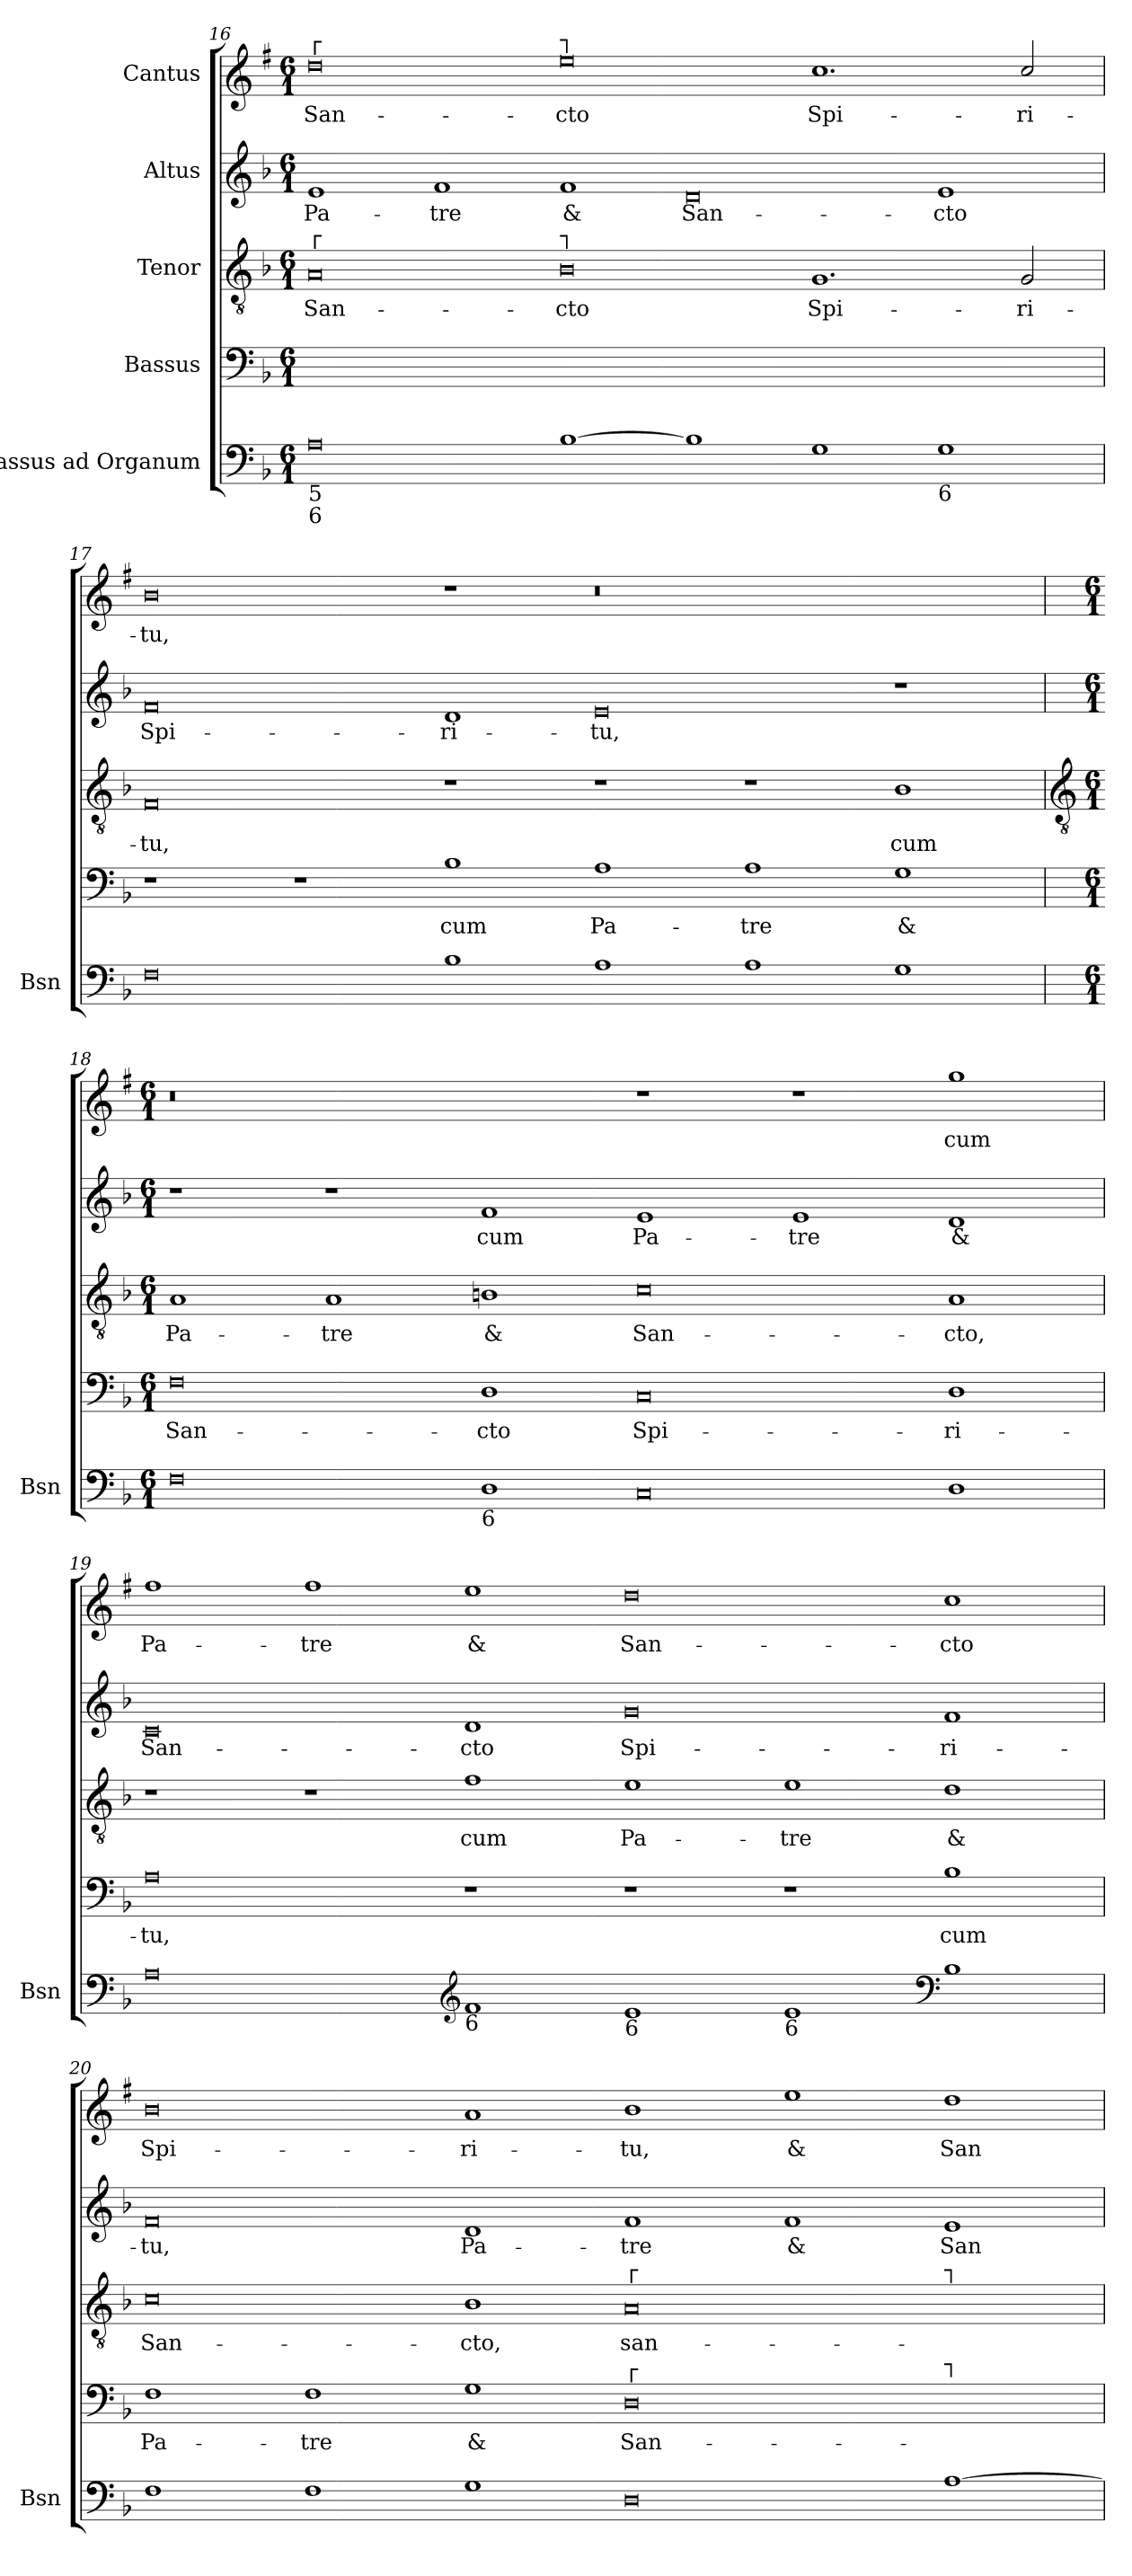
**kern	**kern	**text	**kern	**text	**kern	**text	**kern	**text
*part5	*part4	*part4	*part3	*part3	*part2	*part2	*part1	*part1
*staff5	*staff4	*staff4	*staff3	*staff3	*staff2	*staff2	*staff1	*staff1
*I"Bassus ad Organum	*I"Bassus	*	*I"Tenor	*	*I"Altus	*	*I"Cantus	*
*I'Bsn	*	*	*	*	*	*	*	*
*clefF4	*clefF4	*	*clefGv2	*	*clefG2	*	*clefG2	*
*	*	*	*	*	*	*	*ITrd1c2	*
*k[b-]	*k[b-]	*	*k[b-]	*	*k[b-]	*	*k[b-]	*
*F:	*F:	*	*F:	*	*F:	*	*F:	*
*M6/1	*M6/1	*	*M6/1	*	*M6/1	*	*M6/1	*
=16	=16	=16	=16	=16	=16	=16	=16	=16
!	!	!	!	!	!	!	!LO:TX:a:t=┌	!
!	!	!	!LO:TX:a:t=┌	!	!	!	!	!
!LO:TX:b:t=5	!	!	!	!	!	!	!	!
!LO:TX:b:t=6	!	!	!	!	!	!	!	!
!	!	!	!	!LO:LY:b	!	!LO:LY:b	!	!LO:LY:b
0A	00.ryy	.	0A	San-	1e	Pa-	0cc	San-
!	!	!	!	!	!	!LO:LY:b	!	!
.	.	.	.	.	1f	-tre	.	.
!	!	!	!	!	!	!	!LO:TX:a:t=┐	!
!	!	!	!LO:TX:a:t=┐	!	!	!	!	!
!	!	!	!	!LO:LY:b	!	!LO:LY:b	!	!LO:LY:b
[1B-	.	.	0B-/	-cto	1f	&	0dd	-cto
!	!	!	!	!	!	!LO:LY:b	!	!
1B-]	.	.	.	.	0d	San-	.	.
!	!	!	!	!LO:LY:b	!	!	!	!LO:LY:b
1G	.	.	1.G	Spi-	.	.	1.b-/	Spi-
!LO:TX:b:t=6	!	!	!	!	!	!	!	!
!	!	!	!	!	!	!LO:LY:b	!	!
1G	.	.	.	.	1e	-cto	.	.
!	!	!	!	!LO:LY:b	!	!	!	!LO:LY:b
.	.	.	2G	-ri-	.	.	2b-/	-ri-
=17	=17	=17	=17	=17	=17	=17	=17	=17
!	!	!	!	!LO:LY:b	!	!LO:LY:b	!	!LO:LY:b
0F	1r	.	0F	-tu,	0f	Spi-	0a	-tu,
.	1r	.	.	.	.	.	.	.
!	!	!LO:LY:b	!	!	!	!LO:LY:b	!	!
1B-	1B-	cum	1r	.	1d	-ri-	1r	.
!	!	!LO:LY:b	!	!	!	!LO:LY:b	!	!
1A	1A	Pa-	1r	.	0e	-tu,	0.r	.
!	!	!LO:LY:b	!	!	!	!	!	!
1A	1A	-tre	1r	.	.	.	.	.
!	!	!LO:LY:b	!	!LO:LY:b	!	!	!	!
1G	1G	&	1B-/	cum	1r	.	.	.
!!LO:LB:g=z
=18	=18	=18	=18	=18	=18	=18	=18	=18
*	*	*	*clefGv2	*	*	*	*	*
*M6/1	*M6/1	*	*M6/1	*	*M6/1	*	*M6/1	*
!	!	!LO:LY:b	!	!LO:LY:b	!	!	!	!
0F	0F	San-	1A	Pa-	1r	.	0.r	.
!	!	!	!	!LO:LY:b	!	!	!	!
.	.	.	1A	-tre	1r	.	.	.
!LO:TX:b:t=6	!	!	!	!	!	!	!	!
!	!	!LO:LY:b	!	!LO:LY:b	!	!LO:LY:b	!	!
1D/	1D/	-cto	1Bn	&	1f	cum	.	.
!	!	!LO:LY:b	!	!LO:LY:b	!	!LO:LY:b	!	!
0C	0C	Spi-	0c	San-	1e	Pa-	1r	.
!	!	!	!	!	!	!LO:LY:b	!	!
.	.	.	.	.	1e	-tre	1r	.
!	!	!LO:LY:b	!	!LO:LY:b	!	!LO:LY:b	!	!LO:LY:b
1D	1D	-ri-	1A	-cto,	1d	&	1ff	cum
=19	=19	=19	=19	=19	=19	=19	=19	=19
!	!	!LO:LY:b	!	!	!	!LO:LY:b	!	!LO:LY:b
0A	0A	-tu,	1r	.	0c	San-	1ee	Pa-
!	!	!	!	!	!	!	!	!LO:LY:b
.	.	.	1r	.	.	.	1ee	-tre
*clefG2	*	*	*	*	*	*	*	*
!LO:TX:b:t=6	!	!	!	!	!	!	!	!
!	!	!	!	!LO:LY:b	!	!LO:LY:b	!	!LO:LY:b
1f	1r	.	1f	cum	1d	-cto	1dd	&
!LO:TX:b:t=6	!	!	!	!	!	!	!	!
!	!	!	!	!LO:LY:b	!	!LO:LY:b	!	!LO:LY:b
1e	1r	.	1e	Pa-	0g	Spi-	0cc	San-
!LO:TX:b:t=6	!	!	!	!	!	!	!	!
!	!	!	!	!LO:LY:b	!	!	!	!
1e	1r	.	1e	-tre	.	.	.	.
*clefF4	*	*	*	*	*	*	*	*
!	!	!LO:LY:b	!	!LO:LY:b	!	!LO:LY:b	!	!LO:LY:b
1B-	1B-	cum	1d	&	1f	-ri-	1b-/	-cto
=20	=20	=20	=20	=20	=20	=20	=20	=20
!	!	!LO:LY:b	!	!LO:LY:b	!	!LO:LY:b	!	!LO:LY:b
1F	1F	Pa-	0c	San-	0f	-tu,	0a	Spi-
!	!	!LO:LY:b	!	!	!	!	!	!
1F	1F	-tre	.	.	.	.	.	.
!	!	!LO:LY:b	!	!LO:LY:b	!	!LO:LY:b	!	!LO:LY:b
1G	1G	&	1B-/	-cto,	1d	Pa-	1g	-ri-
!	!	!	!LO:TX:a:t=┌	!	!	!	!	!
!	!LO:TX:a:t=┌	!	!	!	!	!	!	!
!	!	!LO:LY:b	!	!LO:LY:b	!	!LO:LY:b	!	!LO:LY:b
0D	0D	San-	0A	san-	1f	-tre	1a	-tu,
!	!	!	!	!	!	!LO:LY:b	!	!LO:LY:b
.	.	.	.	.	1f	&	1dd	&
!	!	!	!LO:TX:a:t=┐	!	!	!	!	!
!	!LO:TX:a:t=┐	!	!	!	!	!	!	!
!	!	!LO:LY:b	!	!LO:LY:b	!	!LO:LY:b	!	!LO:LY:b
[1A	[1Ayy	-cto	[1cyy	-cto	1e	San-	1cc	San-
=	=	=	=	=	=	=	=	=
*-	*-	*-	*-	*-	*-	*-	*-	*-
